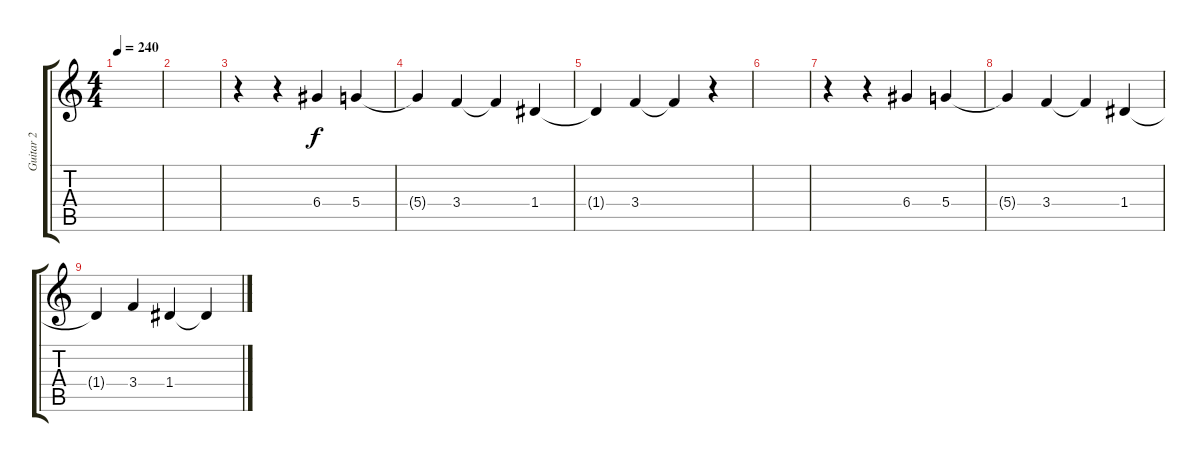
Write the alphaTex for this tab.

\track ("Guitar 2" "Guitar 2") {instrument distortionguitar}
\staff {score tabs}
\tuning (E4 B3 G3 D3 A2 E2) {hide}
\ts (4 4)
\tempo 240
\clef g2
\ks c
|
|
r.4 r.4 6.4.4 5.4.4 |
5.4{t}.4 3.4.4 3.4{t}.4 1.4.4 |
1.4{t}.4 3.4.4 3.4{t}.4 r.4 |
|
r.4 r.4 6.4.4 5.4.4 |
5.4{t}.4 3.4.4 3.4{t}.4 1.4.4 |
1.4{t}.4 3.4.4 1.4.4 1.4{t}.4
